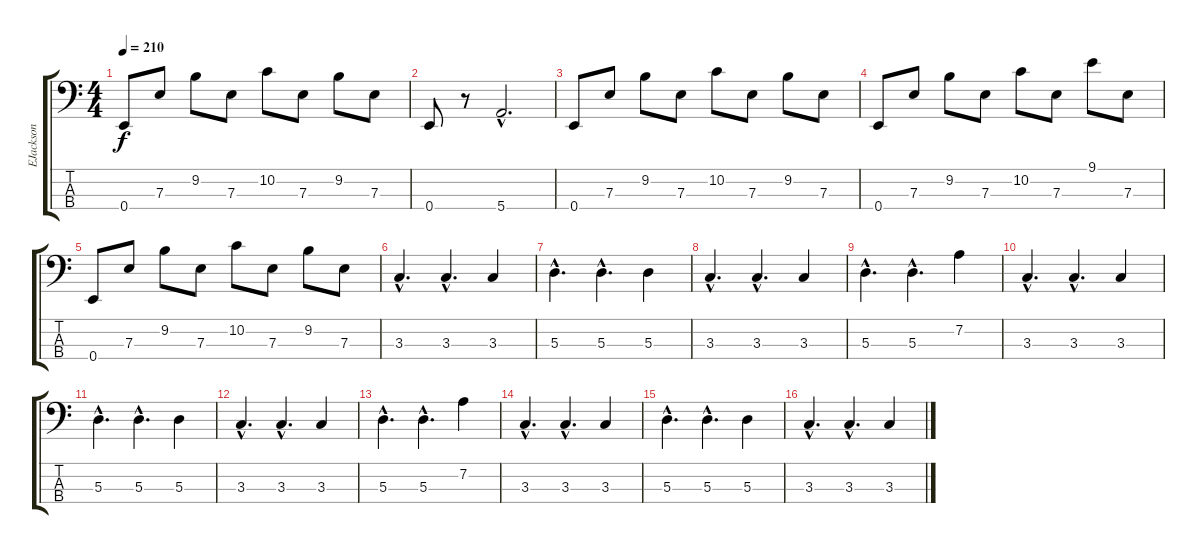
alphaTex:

\track ("EJackson" "EJackson") {instrument electricbassfinger}
\staff {score tabs}
\tuning (G2 D2 A1 E1) {hide}
\ts (4 4)
\tempo 210
\clef f4
\ks c
0.4.8{dy f} 7.3.8 9.2.8 7.3.8 10.2.8 7.3.8 9.2.8 7.3.8 |
0.4.8 r.8 5.4{hac}.2{d} |
0.4.8 7.3.8 9.2.8 7.3.8 10.2.8 7.3.8 9.2.8 7.3.8 |
0.4.8 7.3.8 9.2.8 7.3.8 10.2.8 7.3.8 9.1.8 7.3.8 |
0.4.8 7.3.8 9.2.8 7.3.8 10.2.8 7.3.8 9.2.8 7.3.8 |
3.3{hac}.4{d} 3.3{hac}.4{d} 3.3.4 |
5.3{hac}.4{d} 5.3{hac}.4{d} 5.3.4 |
3.3{hac}.4{d} 3.3{hac}.4{d} 3.3.4 |
5.3{hac}.4{d} 5.3{hac}.4{d} 7.2.4 |
3.3{hac}.4{d} 3.3{hac}.4{d} 3.3.4 |
5.3{hac}.4{d} 5.3{hac}.4{d} 5.3.4 |
3.3{hac}.4{d} 3.3{hac}.4{d} 3.3.4 |
5.3{hac}.4{d} 5.3{hac}.4{d} 7.2.4 |
3.3{hac}.4{d} 3.3{hac}.4{d} 3.3.4 |
5.3{hac}.4{d} 5.3{hac}.4{d} 5.3.4 |
3.3{hac}.4{d} 3.3{hac}.4{d} 3.3.4
